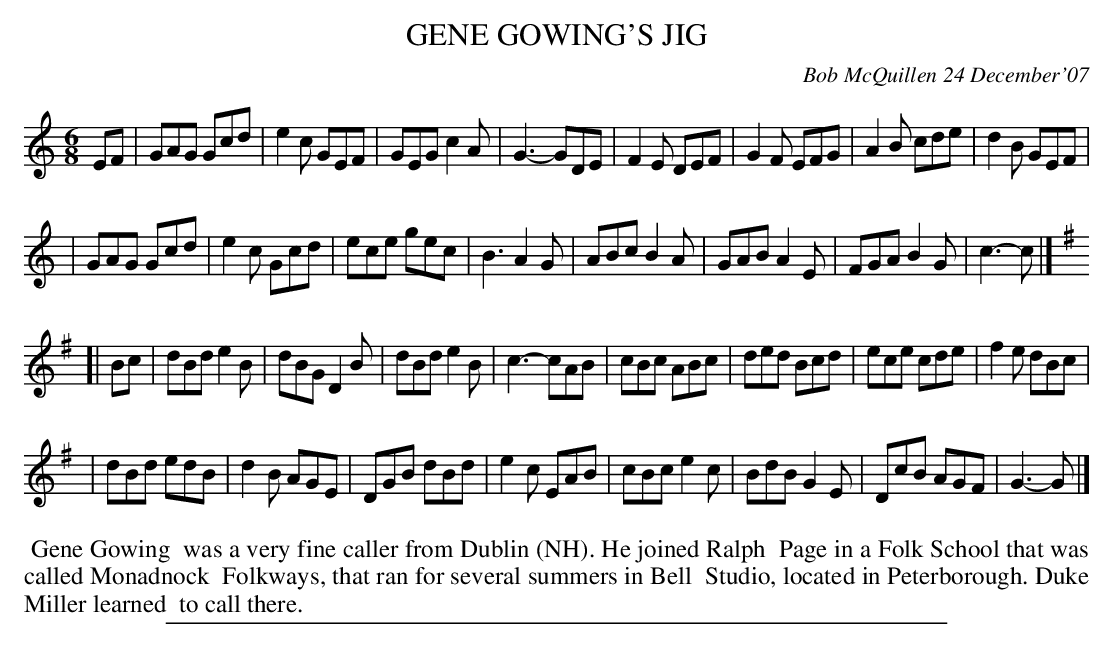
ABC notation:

X:1
T: GENE GOWING'S JIG
C: Bob McQuillen 24 December'07
M: 6/8
L: 1/8
K: C	% and G
EF \
| GAG Gcd | e2c GEF | GEG c2A | G3- GDE \
| F2E DEF | G2F EFG | A2B cde | d2B GEF |
| GAG Gcd | e2c Gcd | ece gec | B3 A2G \
| ABc B2A | GAB A2E | FGA B2G | c3- c |][K:G]
[| Bc \
| dBd e2B | dBG D2B | dBd e2B | c3- cAB \
| cBc ABc | ded Bcd | ece cde | f2e dBc |
| dBd edB | d2B AGE | DGB dBd | e2c EAB \
| cBc e2c | BdB G2E | DcB AGF | G3- G |]
